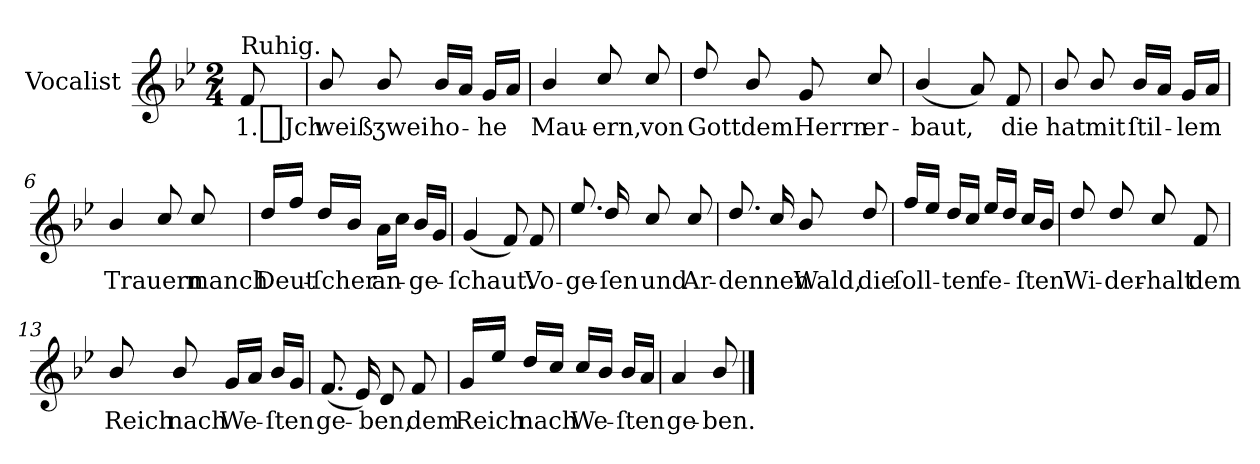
**kern	**text
*part1	*part1
*staff1	*staff1
*I"Vocalist	*
*k[b-e-]	*
*B-:	*
*M2/4	*
=	=
!LO:TX:a:t=Ruhig.	!
8f	1._Jch
=1	=1
8b-/	weiß
8b-/	ʒwei
16b-/LL	ho-
16aJJ	.
16gLL	-he
16aJJ	.
=2	=2
4b-/	Mau-
8cc/	-ern,
8cc/	von
=3	=3
8dd/	Gott
8b-/	dem
8g	Herrn
8cc/	er-
=4	=4
(4b-/	-baut,
8a)	.
8f	die
=5	=5
8b-/	hat
8b-/	mit
16b-/LL	ſtil-
16aJJ	.
16gLL	-lem
16aJJ	.
=6	=6
4b-/	Trauern
8cc/	.
8cc/	manch
=7	=7
16dd/LL	Deut-
16ffJJ	.
16dd/LL	-ſcher
16b-JJ	.
16aLL	an-
16ccJJ	.
16b-/LL	-ge-
16gJJ	.
=8	=8
(4g	-ſchaut.
8f)	.
8f	Vo-
=9	=9
8.ee-/	-ge-
16dd/	-ſen
8cc/	und
8cc/	Ar-
=10	=10
8.dd/	-dennen
16cc/	.
8b-/	Wald,
8dd/	die
=11	=11
16ff/LL	ſoll-
16ee-JJ	.
16dd/LL	-ten
16ccJJ	.
16ee-/LL	fe-
16ddJJ	.
16cc/LL	-ſten
16b-JJ	.
=12	=12
8dd/	Wi-
8dd/	-der-
8cc/	-halt
8f	dem
=13	=13
8b-/	Reich
8b-/	nach
16gLL	We-
16aJJ	.
16b-LL	-ſten
16gJJ	.
=14	=14
(8.f	ge-
16e-)	.
8d	-ben,
8f	dem
=15	=15
16g/LL	Reich
16ee-JJ	.
16dd/LL	nach
16ccJJ	.
16cc/LL	We-
16b-JJ	.
16b-LL	-ſten
16aJJ	.
=16	=16
4a	ge-
8b-/	-ben.
==	==
*-	*-
